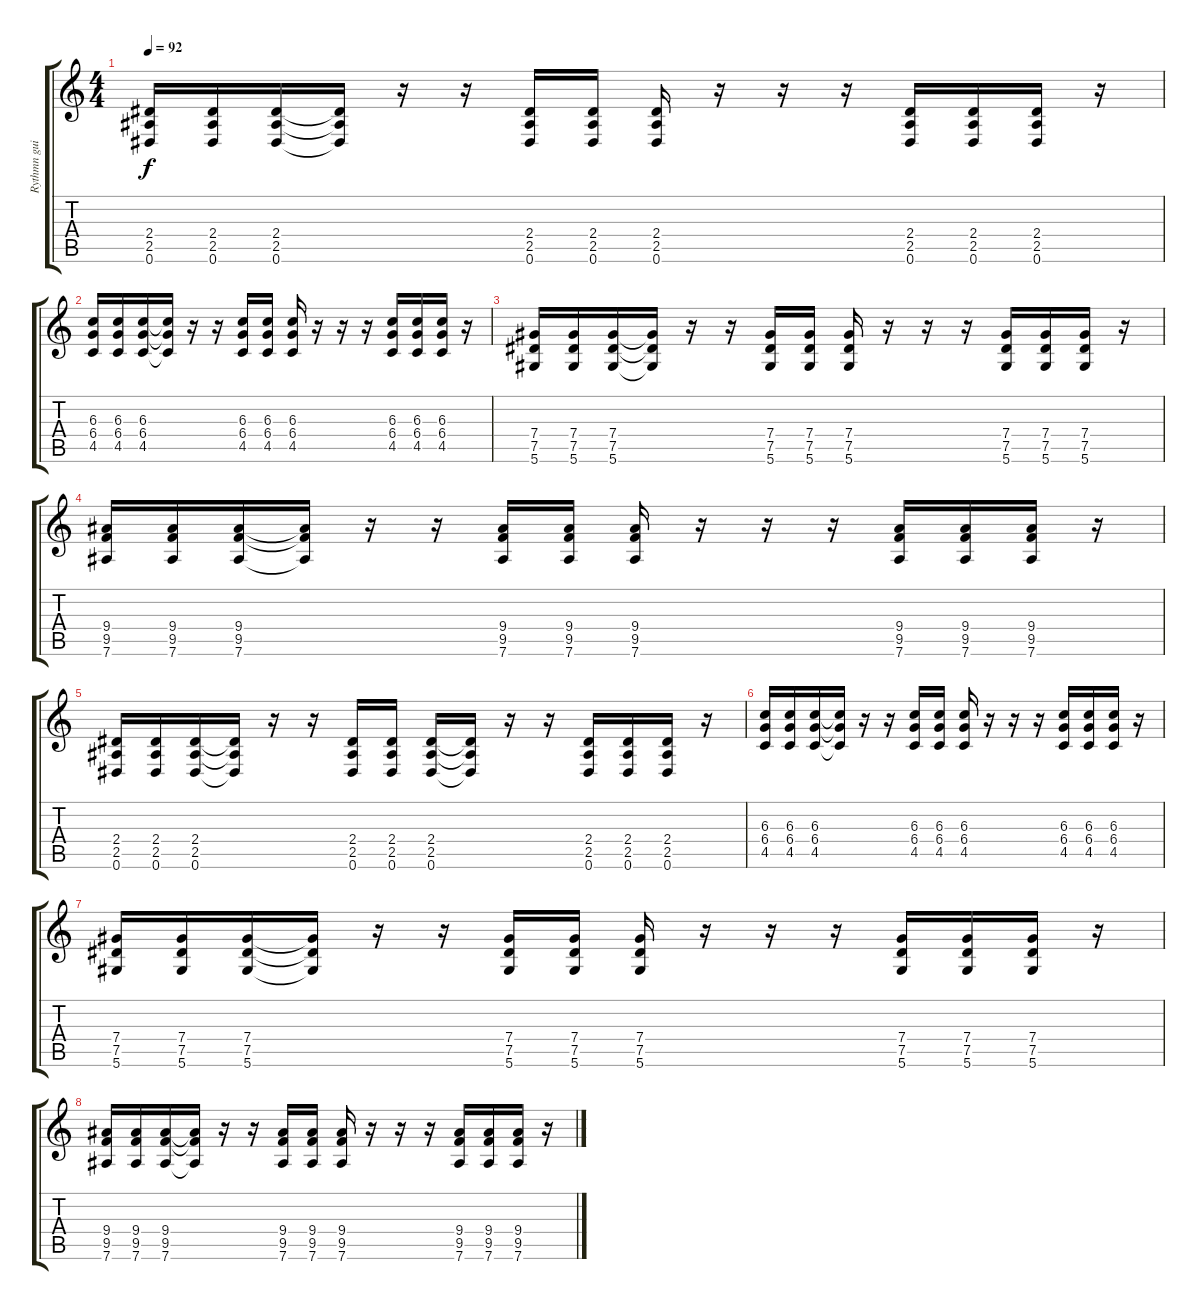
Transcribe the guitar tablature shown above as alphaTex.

\track ("Rythmn guitar (Distorted" "Rythmn gui") {instrument distortionguitar}
\staff {score tabs}
\tuning (Eb4 Bb3 Gb3 Db3 Ab2 Eb2) {hide}
\ts (4 4)
\tempo 92
\clef g2
\ks c
(2.4 2.5 0.6).16{dy f} (2.4 2.5 0.6).16 (2.4 2.5 0.6).16 (2.4{t} 2.5{t} 0.6{t}).16 r.16 r.16 (2.4 2.5 0.6).16 (2.4 2.5 0.6).16 (2.4 2.5 0.6).16 r.16 r.16 r.16 (2.4 2.5 0.6).16 (2.4 2.5 0.6).16 (2.4 2.5 0.6).16 r.16 |
(6.3 6.4 4.5).16 (6.3 6.4 4.5).16 (6.3 6.4 4.5).16 (6.3{t} 6.4{t} 4.5{t}).16 r.16 r.16 (6.3 6.4 4.5).16 (6.3 6.4 4.5).16 (6.3 6.4 4.5).16 r.16 r.16 r.16 (6.3 6.4 4.5).16 (6.3 6.4 4.5).16 (6.3 6.4 4.5).16 r.16 |
(7.4 7.5 5.6).16 (7.4 7.5 5.6).16 (7.4 7.5 5.6).16 (7.4{t} 7.5{t} 5.6{t}).16 r.16 r.16 (7.4 7.5 5.6).16 (7.4 7.5 5.6).16 (7.4 7.5 5.6).16 r.16 r.16 r.16 (7.4 7.5 5.6).16 (7.4 7.5 5.6).16 (7.4 7.5 5.6).16 r.16 |
(9.4 9.5 7.6).16 (9.4 9.5 7.6).16 (9.4 9.5 7.6).16 (9.4{t} 9.5{t} 7.6{t}).16 r.16 r.16 (9.4 9.5 7.6).16 (9.4 9.5 7.6).16 (9.4 9.5 7.6).16 r.16 r.16 r.16 (9.4 9.5 7.6).16 (9.4 9.5 7.6).16 (9.4 9.5 7.6).16 r.16 |
(2.4 2.5 0.6).16 (2.4 2.5 0.6).16 (2.4 2.5 0.6).16 (2.4{t} 2.5{t} 0.6{t}).16 r.16 r.16 (2.4 2.5 0.6).16 (2.4 2.5 0.6).16 (2.4 2.5 0.6).16 (2.4{t} 2.5{t} 0.6{t}).16 r.16 r.16 (2.4 2.5 0.6).16 (2.4 2.5 0.6).16 (2.4 2.5 0.6).16 r.16 |
(6.3 6.4 4.5).16 (6.3 6.4 4.5).16 (6.3 6.4 4.5).16 (6.3{t} 6.4{t} 4.5{t}).16 r.16 r.16 (6.3 6.4 4.5).16 (6.3 6.4 4.5).16 (6.3 6.4 4.5).16 r.16 r.16 r.16 (6.3 6.4 4.5).16 (6.3 6.4 4.5).16 (6.3 6.4 4.5).16 r.16 |
(7.4 7.5 5.6).16 (7.4 7.5 5.6).16 (7.4 7.5 5.6).16 (7.4{t} 7.5{t} 5.6{t}).16 r.16 r.16 (7.4 7.5 5.6).16 (7.4 7.5 5.6).16 (7.4 7.5 5.6).16 r.16 r.16 r.16 (7.4 7.5 5.6).16 (7.4 7.5 5.6).16 (7.4 7.5 5.6).16 r.16 |
(9.4 9.5 7.6).16 (9.4 9.5 7.6).16 (9.4 9.5 7.6).16 (9.4{t} 9.5{t} 7.6{t}).16 r.16 r.16 (9.4 9.5 7.6).16 (9.4 9.5 7.6).16 (9.4 9.5 7.6).16 r.16 r.16 r.16 (9.4 9.5 7.6).16 (9.4 9.5 7.6).16 (9.4 9.5 7.6).16 r.16
